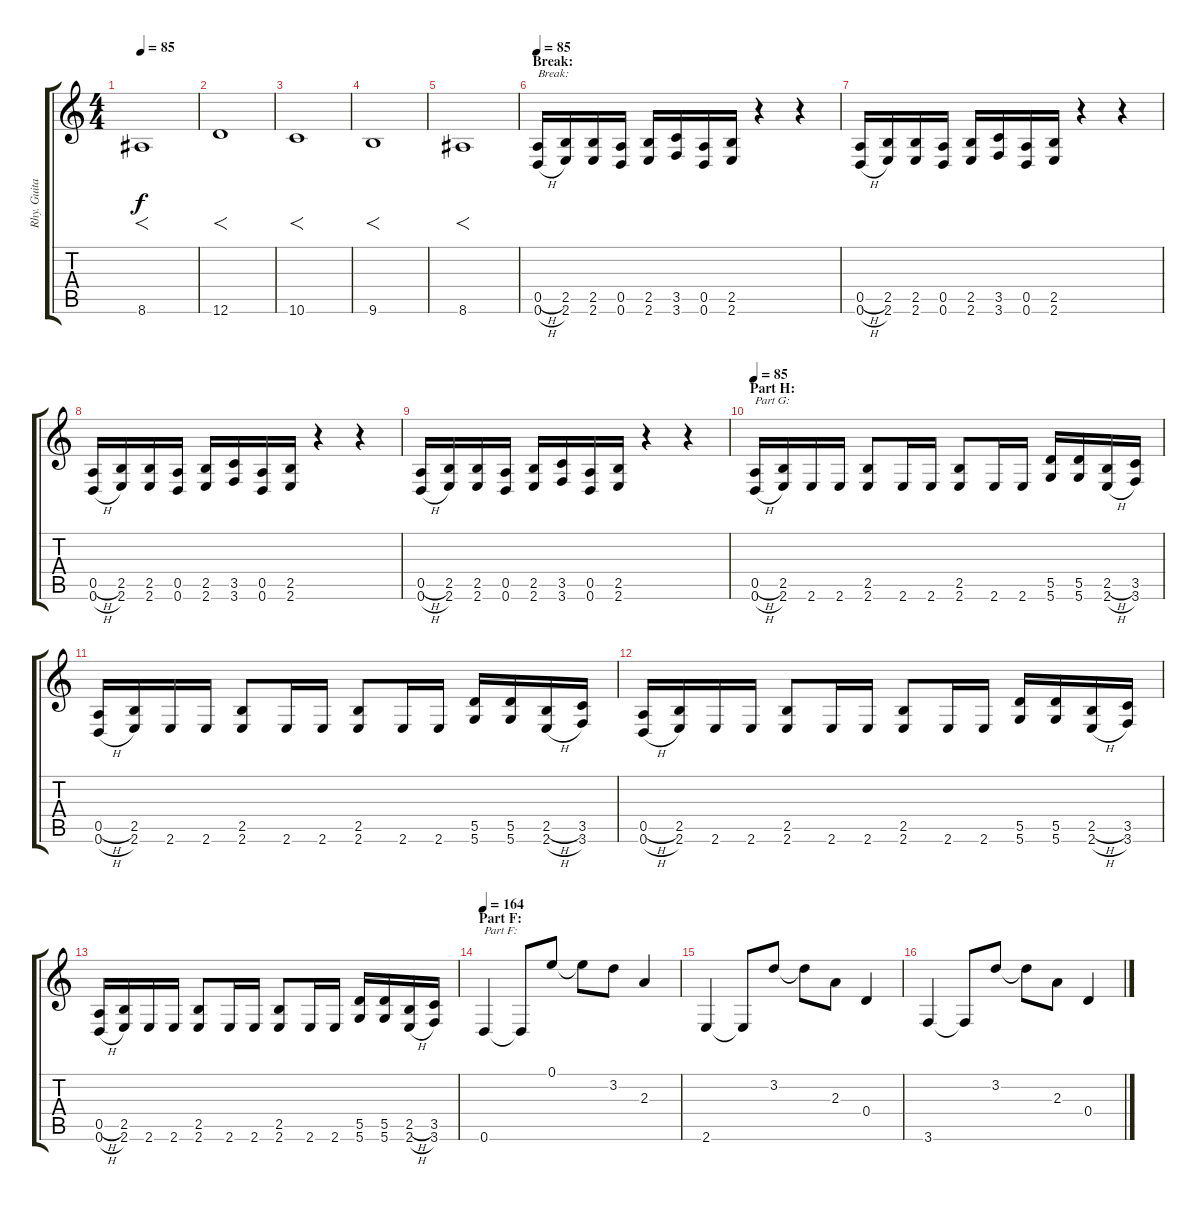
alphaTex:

\track ("Rhy. Guitar 1" "Rhy. Guita") {instrument overdrivenguitar}
\staff {score tabs}
\tuning (E4 B3 G3 D3 A2 D2) {hide}
\ts (4 4)
\tempo 85
\clef g2
\ks c
8.6.1{f dy f} |
12.6.1{f} |
10.6.1{f} |
9.6.1{f} |
8.6.1{f} |
\section ("" "Break:")
\tempo 85
(0.5{h} 0.6{h}).16{txt "Break:"} (2.5 2.6).16 (2.5 2.6).16 (0.5 0.6).16 (2.5 2.6).16 (3.5 3.6).16 (0.5 0.6).16 (2.5 2.6).16 r.4 r.4 |
(0.5{h} 0.6{h}).16 (2.5 2.6).16 (2.5 2.6).16 (0.5 0.6).16 (2.5 2.6).16 (3.5 3.6).16 (0.5 0.6).16 (2.5 2.6).16 r.4 r.4 |
(0.5{h} 0.6{h}).16 (2.5 2.6).16 (2.5 2.6).16 (0.5 0.6).16 (2.5 2.6).16 (3.5 3.6).16 (0.5 0.6).16 (2.5 2.6).16 r.4 r.4 |
(0.5{h} 0.6{h}).16 (2.5 2.6).16 (2.5 2.6).16 (0.5 0.6).16 (2.5 2.6).16 (3.5 3.6).16 (0.5 0.6).16 (2.5 2.6).16 r.4 r.4 |
\section ("" "Part H:")
\tempo 85
(0.5{h} 0.6{h}).16{txt "Part G:"} (2.5 2.6).16 2.6.16 2.6.16 (2.5 2.6).8 2.6.16 2.6.16 (2.5 2.6).8 2.6.16 2.6.16 (5.5 5.6).16 (5.5 5.6).16 (2.5{h} 2.6{h}).16 (3.5 3.6).16 |
(0.5{h} 0.6{h}).16 (2.5 2.6).16 2.6.16 2.6.16 (2.5 2.6).8 2.6.16 2.6.16 (2.5 2.6).8 2.6.16 2.6.16 (5.5 5.6).16 (5.5 5.6).16 (2.5{h} 2.6{h}).16 (3.5 3.6).16 |
(0.5{h} 0.6{h}).16 (2.5 2.6).16 2.6.16 2.6.16 (2.5 2.6).8 2.6.16 2.6.16 (2.5 2.6).8 2.6.16 2.6.16 (5.5 5.6).16 (5.5 5.6).16 (2.5{h} 2.6{h}).16 (3.5 3.6).16 |
(0.5{h} 0.6{h}).16 (2.5 2.6).16 2.6.16 2.6.16 (2.5 2.6).8 2.6.16 2.6.16 (2.5 2.6).8 2.6.16 2.6.16 (5.5 5.6).16 (5.5 5.6).16 (2.5{h} 2.6{h}).16 (3.5 3.6).16 |
\section ("" "Part F:")
\tempo 164
0.6.4{txt "Part F:"} 0.6{t}.8 0.1.8 0.1{t}.8 3.2.8 2.3.4 |
2.6.4 2.6{t}.8 3.2.8 3.2{t}.8 2.3.8 0.4.4 |
3.6.4 3.6{t}.8 3.2.8 3.2{t}.8 2.3.8 0.4.4
